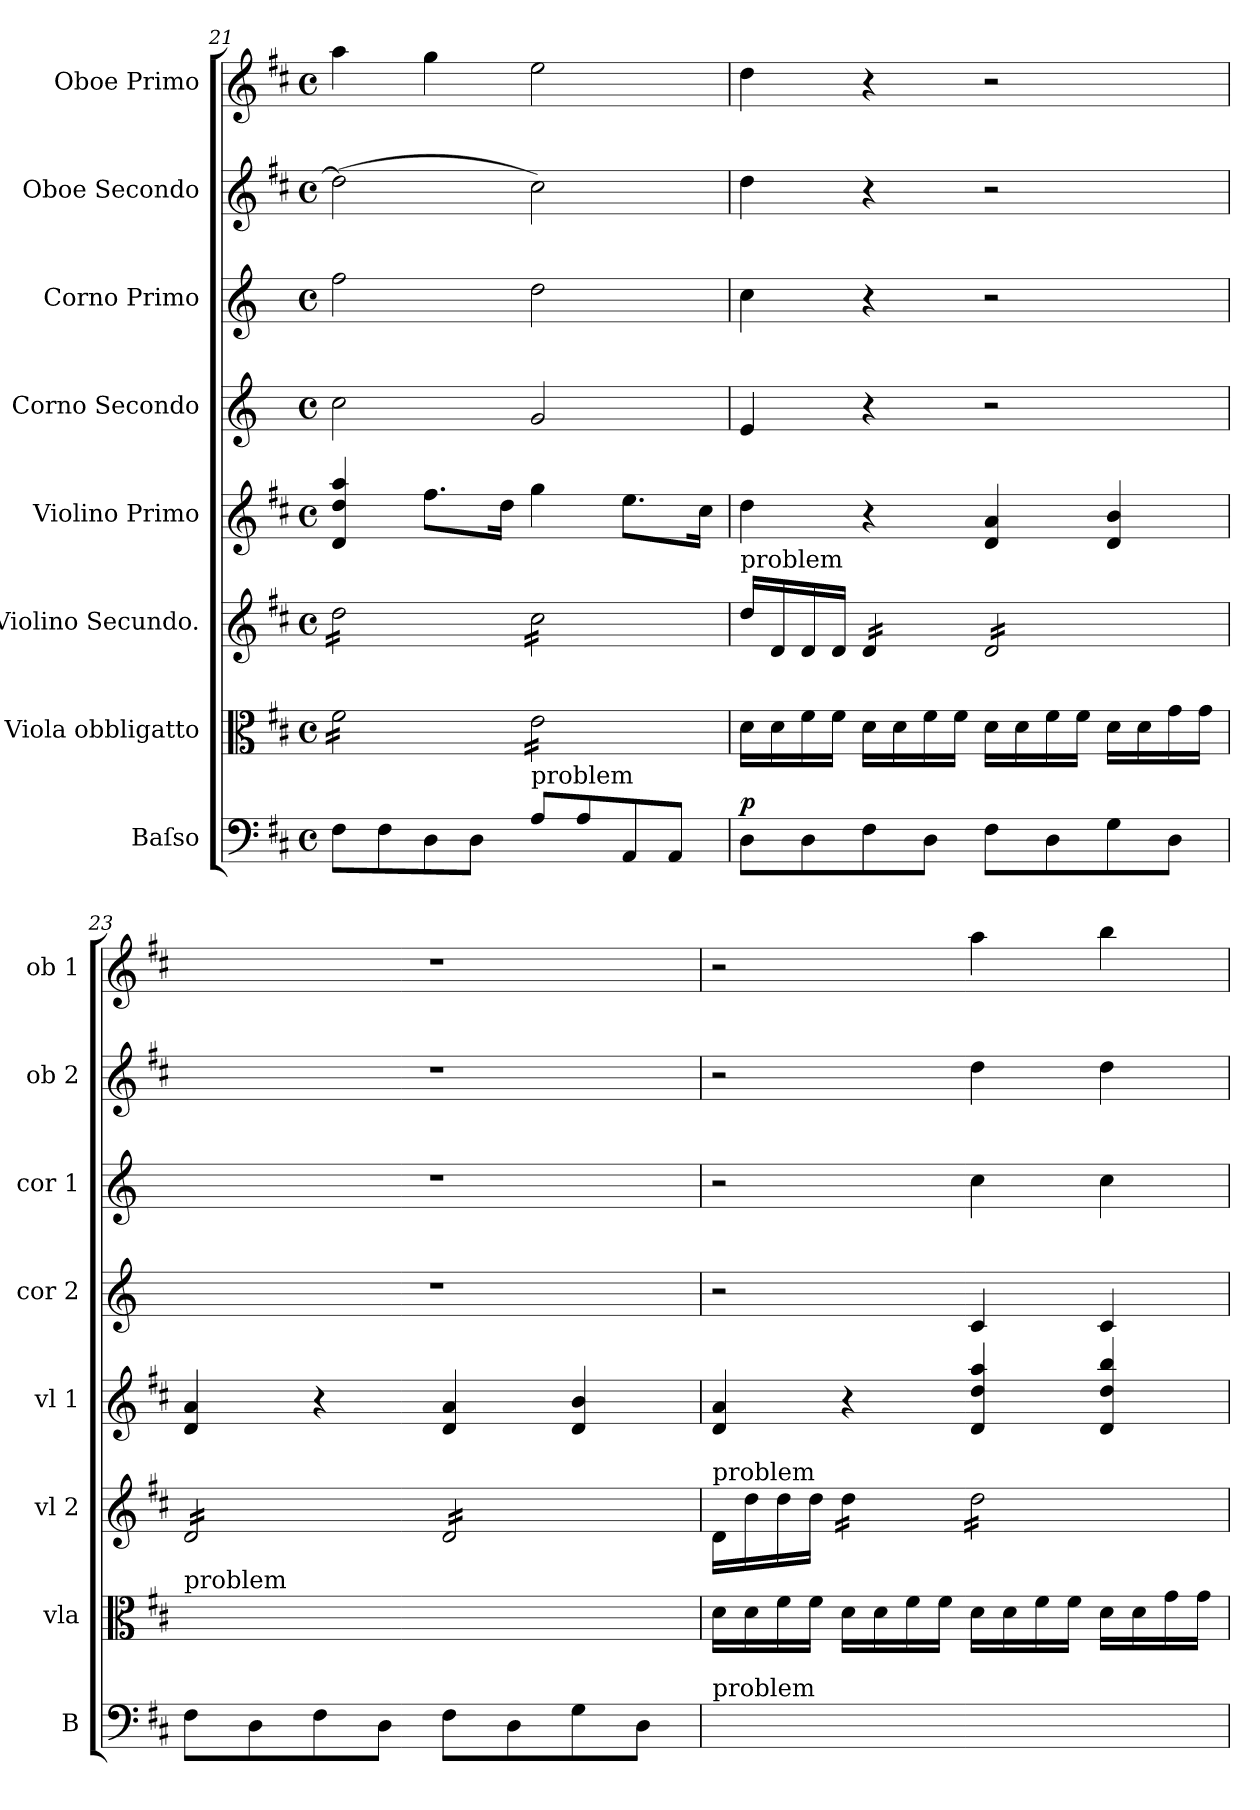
**kern	**dynam	**kern	**kern	**kern	**kern	**kern	**kern	**kern
*part8	*part8	*part7	*part6	*part5	*part4	*part3	*part2	*part1
*staff8	*staff8	*staff7	*staff6	*staff5	*staff4	*staff3	*staff2	*staff1
*I"Baſso	*	*I"Viola obbligatto	*I"Violino Secundo.	*I"Violino Primo	*I"Corno Secondo	*I"Corno Primo	*I"Oboe Secondo	*I"Oboe Primo
*I'B	*	*I'vla	*I'vl 2	*I'vl 1	*I'cor 2	*I'cor 1	*I'ob 2	*I'ob 1
*clefF4	*	*clefC3	*clefG2	*clefG2	*clefG2	*clefG2	*clefG2	*clefG2
*	*	*	*	*	*ITrd6c10	*ITrd6c10	*	*
*k[f#c#]	*	*k[f#c#]	*k[f#c#]	*k[f#c#]	*k[f#c#]	*k[f#c#]	*k[f#c#]	*k[f#c#]
*M4/4	*	*M4/4	*M4/4	*M4/4	*M4/4	*M4/4	*M4/4	*M4/4
*met(c)	*	*met(c)	*met(c)	*met(c)	*met(c)	*met(c)	*met(c)	*met(c)
=21	=21	=21	=21	=21	=21	=21	=21	=21
*	*	*tremolo	*	*	*	*	*	*
*	*	*	*tremolo	*	*	*	*	*
8F#\L	.	16f#\LL	16dd\LL	4d/ 4dd/ 4aa/	2d\	2g\	(2dd\]	4aa\
.	.	16f#\	16dd\	.	.	.	.	.
8F#\	.	16f#\	16dd\	.	.	.	.	.
.	.	16f#\	16dd\	.	.	.	.	.
8D\	.	16f#\	16dd\	8.ff#\L	.	.	.	4gg\
.	.	16f#\	16dd\	.	.	.	.	.
8D\J	.	16f#\	16dd\	.	.	.	.	.
.	.	16f#\JJ	16dd\JJ	16dd\Jk	.	.	.	.
!LO:TX:a:t=problem	!	!	!	!	!	!	!	!
8A\L	.	16e\LL	16cc#\LL	4gg\	2A/	2e\	2cc#\)	2ee\
.	.	16e\	16cc#\	.	.	.	.	.
8A\	.	16e\	16cc#\	.	.	.	.	.
.	.	16e\	16cc#\	.	.	.	.	.
8AA/	.	16e\	16cc#\	8.ee\L	.	.	.	.
.	.	16e\	16cc#\	.	.	.	.	.
8AA/J	.	16e\	16cc#\	.	.	.	.	.
.	.	16e\JJ	16cc#\JJ	16cc#\Jk	.	.	.	.
*	*	*	*Xtremolo	*	*	*	*	*
*	*	*Xtremolo	*	*	*	*	*	*
=22	=22	=22	=22	=22	=22	=22	=22	=22
!	!	!	!LO:TX:a:t=problem	!	!	!	!	!
!	!LO:DY:a	!	!	!	!	!	!	!
8D\L	p	16d\LL	16dd/LL	4dd\	4F#/	4d\	4dd\	4dd\
.	.	16d\	16d/	.	.	.	.	.
8D\	.	16f#\	16d/	.	.	.	.	.
.	.	16f#\JJ	16d/JJ	.	.	.	.	.
*	*	*	*tremolo	*	*	*	*	*
8F#\	.	16d\LL	16d/LL	4r	4r	4r	4r	4r
.	.	16d\	16d/	.	.	.	.	.
8D\J	.	16f#\	16d/	.	.	.	.	.
.	.	16f#\JJ	16d/JJ	.	.	.	.	.
8F#\L	.	16d\LL	16d/LL	4d/ 4a/	2r	2r	2r	2r
.	.	16d\	16d/	.	.	.	.	.
8D\	.	16f#\	16d/	.	.	.	.	.
.	.	16f#\JJ	16d/	.	.	.	.	.
8G\	.	16d\LL	16d/	4d/ 4b/	.	.	.	.
.	.	16d\	16d/	.	.	.	.	.
8D\J	.	16g\	16d/	.	.	.	.	.
.	.	16g\JJ	16d/JJ	.	.	.	.	.
=23	=23	=23	=23	=23	=23	=23	=23	=23
!	!	!LO:TX:a:t=problem	!	!	!	!	!	!
8F#\L	.	16d\LLyy	16d/LL	4d/ 4a/	1r	1r	1r	1r
.	.	16d\yy	16d/	.	.	.	.	.
8D\	.	16f#\yy	16d/	.	.	.	.	.
.	.	16f#\JJyy	16d/	.	.	.	.	.
8F#\	.	16d\LLyy	16d/	4r	.	.	.	.
.	.	16d\yy	16d/	.	.	.	.	.
8D\J	.	16f#\yy	16d/	.	.	.	.	.
.	.	16f#\JJyy	16d/JJ	.	.	.	.	.
8F#\L	.	16d\LLyy	16d/LL	4d/ 4a/	.	.	.	.
.	.	16d\yy	16d/	.	.	.	.	.
8D\	.	16f#\yy	16d/	.	.	.	.	.
.	.	16f#\JJyy	16d/	.	.	.	.	.
8G\	.	16d\LLyy	16d/	4d/ 4b/	.	.	.	.
.	.	16d\yy	16d/	.	.	.	.	.
8D\J	.	16g\yy	16d/	.	.	.	.	.
.	.	16g\JJyy	16d/JJ	.	.	.	.	.
*	*	*	*Xtremolo	*	*	*	*	*
=24	=24	=24	=24	=24	=24	=24	=24	=24
!	!	!	!LO:TX:a:t=problem	!	!	!	!	!
!LO:TX:a:t=problem	!	!	!	!	!	!	!	!
8F#\Lyy	.	16d\LL	16d/LL	4d/ 4a/	2r	2r	2r	2r
.	.	16d\	16dd\	.	.	.	.	.
8D\yy	.	16f#\	16dd\	.	.	.	.	.
.	.	16f#\JJ	16dd\JJ	.	.	.	.	.
*	*	*	*tremolo	*	*	*	*	*
8F#\yy	.	16d\LL	16dd\LL	4r	.	.	.	.
.	.	16d\	16dd\	.	.	.	.	.
8D\Jyy	.	16f#\	16dd\	.	.	.	.	.
.	.	16f#\JJ	16dd\JJ	.	.	.	.	.
8F#\Lyy	.	16d\LL	16dd\LL	4d/ 4dd/ 4aa/	4D/	4d\	4dd\	4aa\
.	.	16d\	16dd\	.	.	.	.	.
8D\yy	.	16f#\	16dd\	.	.	.	.	.
.	.	16f#\JJ	16dd\	.	.	.	.	.
8G\yy	.	16d\LL	16dd\	4d/ 4dd/ 4bb/	4D/	4d\	4dd\	4bb\
.	.	16d\	16dd\	.	.	.	.	.
8D\Jyy	.	16g\	16dd\	.	.	.	.	.
.	.	16g\JJ	16dd\JJ	.	.	.	.	.
*	*	*	*Xtremolo	*	*	*	*	*
=	=	=	=	=	=	=	=	=
*-	*-	*-	*-	*-	*-	*-	*-	*-
